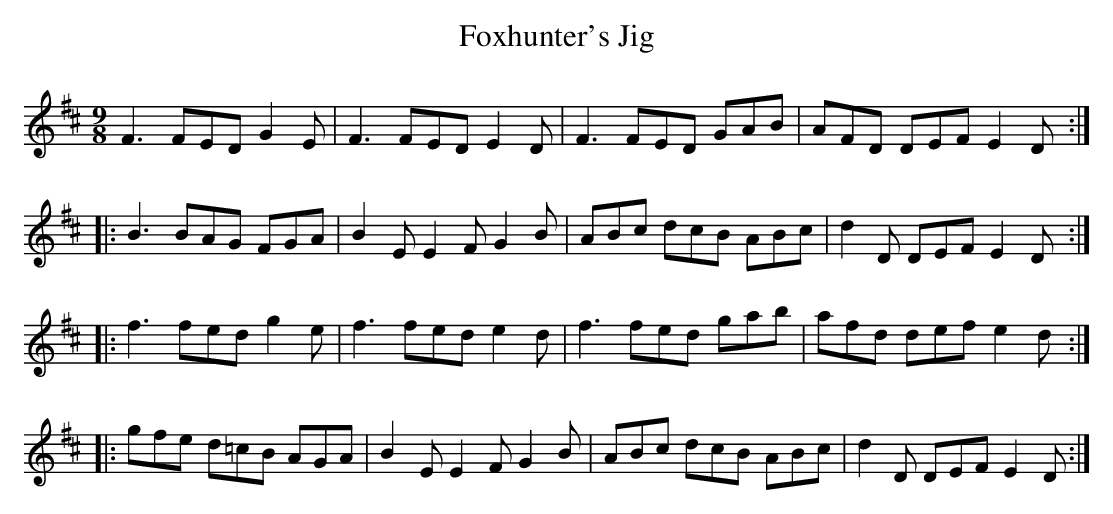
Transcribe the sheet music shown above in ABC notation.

X:1
T:Foxhunter's Jig
M:9/8
K:D major
F3 FED G2E|F3 FED E2D|F3 FED GAB|AFD DEF E2D:|
|:B3 BAG FGA|B2E E2F G2B|ABc dcB ABc|d2D DEF E2D:|
|:f3 fed g2e|f3 fed e2d|f3 fed gab|afd def e2d:|
|:gfe d=cB AGA|B2E E2F G2B|ABc dcB ABc|d2D DEF E2D:|
